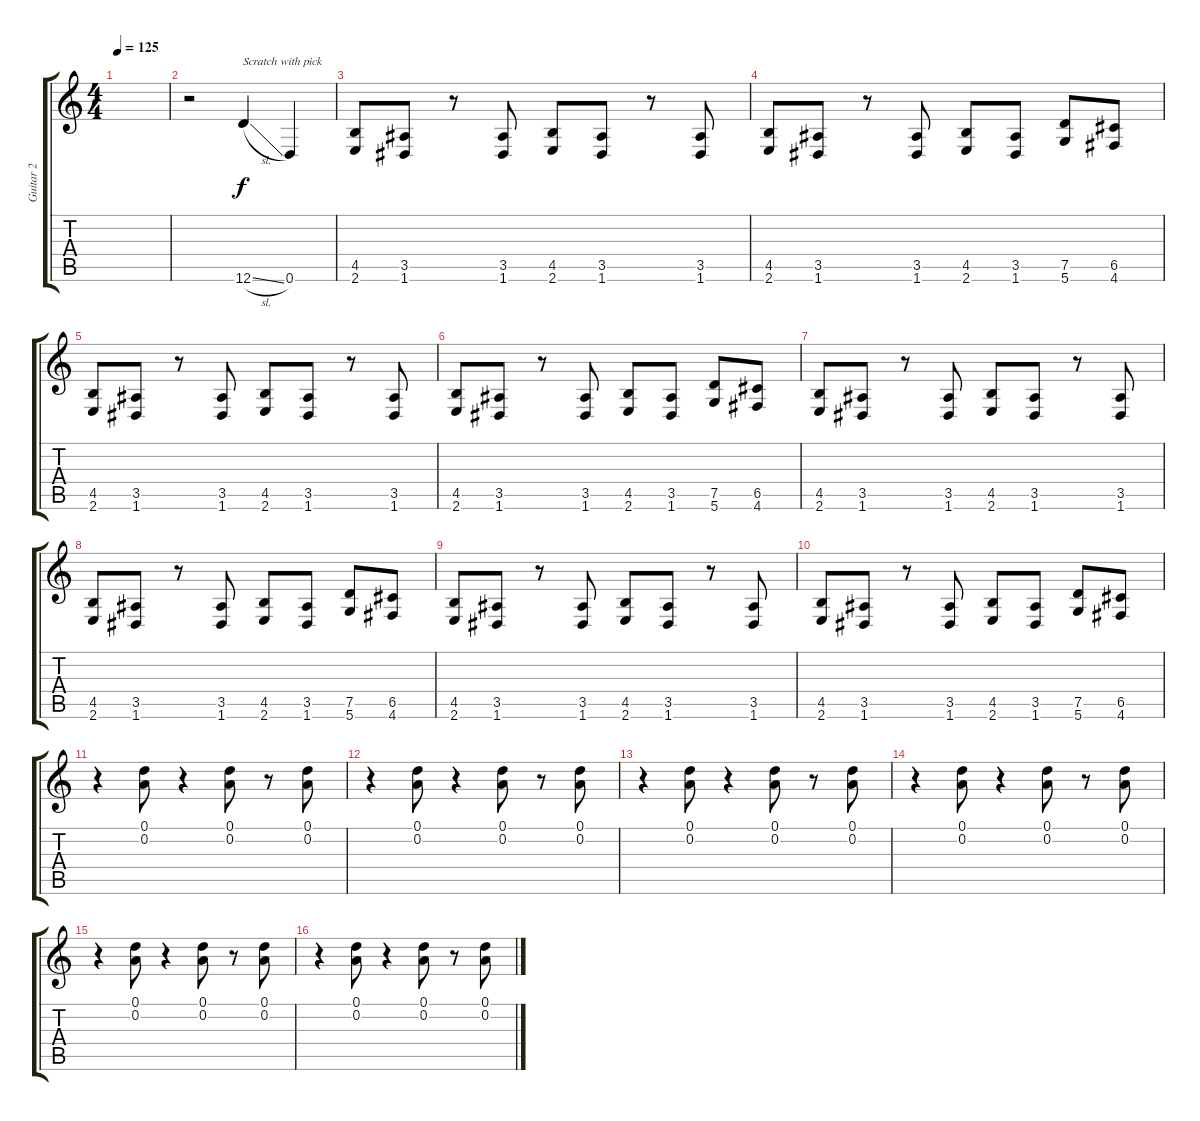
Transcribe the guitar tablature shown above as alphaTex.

\track ("Guitar 2" "Guitar 2") {instrument distortionguitar}
\staff {score tabs}
\tuning (D4 A3 F3 C3 G2 D2) {hide}
\ts (4 4)
\tempo 125
\clef g2
\ks c
|
r.2 12.6{sl}.4{txt "Scratch with pick"} 0.6.4 |
(4.5 2.6).8 (3.5 1.6).8 r.8 (3.5 1.6).8 (4.5 2.6).8 (3.5 1.6).8 r.8 (3.5 1.6).8 |
(4.5 2.6).8 (3.5 1.6).8 r.8 (3.5 1.6).8 (4.5 2.6).8 (3.5 1.6).8 (7.5 5.6).8 (6.5 4.6).8 |
(4.5 2.6).8 (3.5 1.6).8 r.8 (3.5 1.6).8 (4.5 2.6).8 (3.5 1.6).8 r.8 (3.5 1.6).8 |
(4.5 2.6).8 (3.5 1.6).8 r.8 (3.5 1.6).8 (4.5 2.6).8 (3.5 1.6).8 (7.5 5.6).8 (6.5 4.6).8 |
(4.5 2.6).8 (3.5 1.6).8 r.8 (3.5 1.6).8 (4.5 2.6).8 (3.5 1.6).8 r.8 (3.5 1.6).8 |
(4.5 2.6).8 (3.5 1.6).8 r.8 (3.5 1.6).8 (4.5 2.6).8 (3.5 1.6).8 (7.5 5.6).8 (6.5 4.6).8 |
(4.5 2.6).8 (3.5 1.6).8 r.8 (3.5 1.6).8 (4.5 2.6).8 (3.5 1.6).8 r.8 (3.5 1.6).8 |
(4.5 2.6).8 (3.5 1.6).8 r.8 (3.5 1.6).8 (4.5 2.6).8 (3.5 1.6).8 (7.5 5.6).8 (6.5 4.6).8 |
r.4 (0.1 0.2).8 r.4 (0.1 0.2).8 r.8 (0.1 0.2).8 |
r.4 (0.1 0.2).8 r.4 (0.1 0.2).8 r.8 (0.1 0.2).8 |
r.4 (0.1 0.2).8 r.4 (0.1 0.2).8 r.8 (0.1 0.2).8 |
r.4 (0.1 0.2).8 r.4 (0.1 0.2).8 r.8 (0.1 0.2).8 |
r.4 (0.1 0.2).8 r.4 (0.1 0.2).8 r.8 (0.1 0.2).8 |
r.4 (0.1 0.2).8 r.4 (0.1 0.2).8 r.8 (0.1 0.2).8
